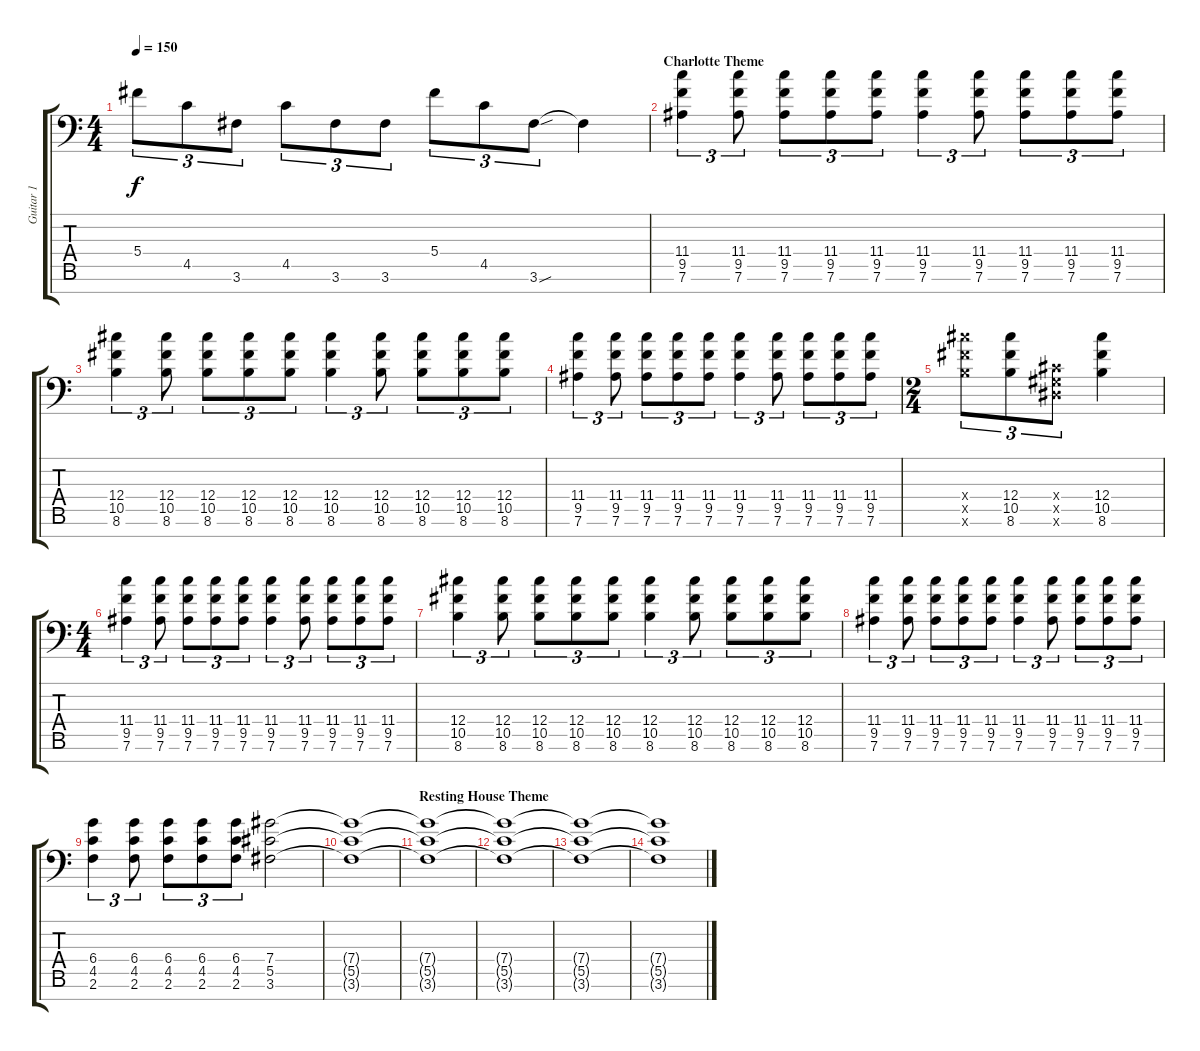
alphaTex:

\track ("Guitar 1" "Guitar 1") {instrument distortionguitar}
\staff {score tabs}
\tuning (Eb4 Bb3 Gb3 Db3 Ab2 Eb2 Bb1) {hide}
\ts (4 4)
\tempo 150
\clef f4
\ks c
5.4.8{tu (3 2) dy f} 4.5.8{tu (3 2)} 3.6.8{tu (3 2)} 4.5.8{tu (3 2)} 3.6.8{tu (3 2)} 3.6.8{tu (3 2)} 5.4.8{tu (3 2)} 4.5.8{tu (3 2)} 3.6{sou}.8{tu (3 2)} 3.6{t}.4 |
\section ("" "Charlotte Theme")
(11.4 9.5 7.6).4{tu (3 2)} (11.4 9.5 7.6).8{tu (3 2)} (11.4 9.5 7.6).8{tu (3 2)} (11.4 9.5 7.6).8{tu (3 2)} (11.4 9.5 7.6).8{tu (3 2)} (11.4 9.5 7.6).4{tu (3 2)} (11.4 9.5 7.6).8{tu (3 2)} (11.4 9.5 7.6).8{tu (3 2)} (11.4 9.5 7.6).8{tu (3 2)} (11.4 9.5 7.6).8{tu (3 2)} |
(12.4 10.5 8.6).4{tu (3 2)} (12.4 10.5 8.6).8{tu (3 2)} (12.4 10.5 8.6).8{tu (3 2)} (12.4 10.5 8.6).8{tu (3 2)} (12.4 10.5 8.6).8{tu (3 2)} (12.4 10.5 8.6).4{tu (3 2)} (12.4 10.5 8.6).8{tu (3 2)} (12.4 10.5 8.6).8{tu (3 2)} (12.4 10.5 8.6).8{tu (3 2)} (12.4 10.5 8.6).8{tu (3 2)} |
(11.4 9.5 7.6).4{tu (3 2)} (11.4 9.5 7.6).8{tu (3 2)} (11.4 9.5 7.6).8{tu (3 2)} (11.4 9.5 7.6).8{tu (3 2)} (11.4 9.5 7.6).8{tu (3 2)} (11.4 9.5 7.6).4{tu (3 2)} (11.4 9.5 7.6).8{tu (3 2)} (11.4 9.5 7.6).8{tu (3 2)} (11.4 9.5 7.6).8{tu (3 2)} (11.4 9.5 7.6).8{tu (3 2)} |
\ts (2 4)
(12.4{x} 10.5{x} 8.6{x}).8{tu (3 2)} (12.4 10.5 8.6).8{tu (3 2)} (0.4{x} 0.5{x} 0.6{x}).8{tu (3 2)} (12.4 10.5 8.6).4 |
\ts (4 4)
(11.4 9.5 7.6).4{tu (3 2)} (11.4 9.5 7.6).8{tu (3 2)} (11.4 9.5 7.6).8{tu (3 2)} (11.4 9.5 7.6).8{tu (3 2)} (11.4 9.5 7.6).8{tu (3 2)} (11.4 9.5 7.6).4{tu (3 2)} (11.4 9.5 7.6).8{tu (3 2)} (11.4 9.5 7.6).8{tu (3 2)} (11.4 9.5 7.6).8{tu (3 2)} (11.4 9.5 7.6).8{tu (3 2)} |
(12.4 10.5 8.6).4{tu (3 2)} (12.4 10.5 8.6).8{tu (3 2)} (12.4 10.5 8.6).8{tu (3 2)} (12.4 10.5 8.6).8{tu (3 2)} (12.4 10.5 8.6).8{tu (3 2)} (12.4 10.5 8.6).4{tu (3 2)} (12.4 10.5 8.6).8{tu (3 2)} (12.4 10.5 8.6).8{tu (3 2)} (12.4 10.5 8.6).8{tu (3 2)} (12.4 10.5 8.6).8{tu (3 2)} |
(11.4 9.5 7.6).4{tu (3 2)} (11.4 9.5 7.6).8{tu (3 2)} (11.4 9.5 7.6).8{tu (3 2)} (11.4 9.5 7.6).8{tu (3 2)} (11.4 9.5 7.6).8{tu (3 2)} (11.4 9.5 7.6).4{tu (3 2)} (11.4 9.5 7.6).8{tu (3 2)} (11.4 9.5 7.6).8{tu (3 2)} (11.4 9.5 7.6).8{tu (3 2)} (11.4 9.5 7.6).8{tu (3 2)} |
(6.4 4.5 2.6).4{tu (3 2)} (6.4 4.5 2.6).8{tu (3 2)} (6.4 4.5 2.6).8{tu (3 2)} (6.4 4.5 2.6).8{tu (3 2)} (6.4 4.5 2.6).8{tu (3 2)} (7.4 5.5 3.6).2 |
(7.4{t} 5.5{t} 3.6{t}).1{volume 0} |
\section ("" "Resting House Theme")
(7.4{t} 5.5{t} 3.6{t}).1 |
(7.4{t} 5.5{t} 3.6{t}).1 |
(7.4{t} 5.5{t} 3.6{t}).1 |
(7.4{t} 5.5{t} 3.6{t}).1
